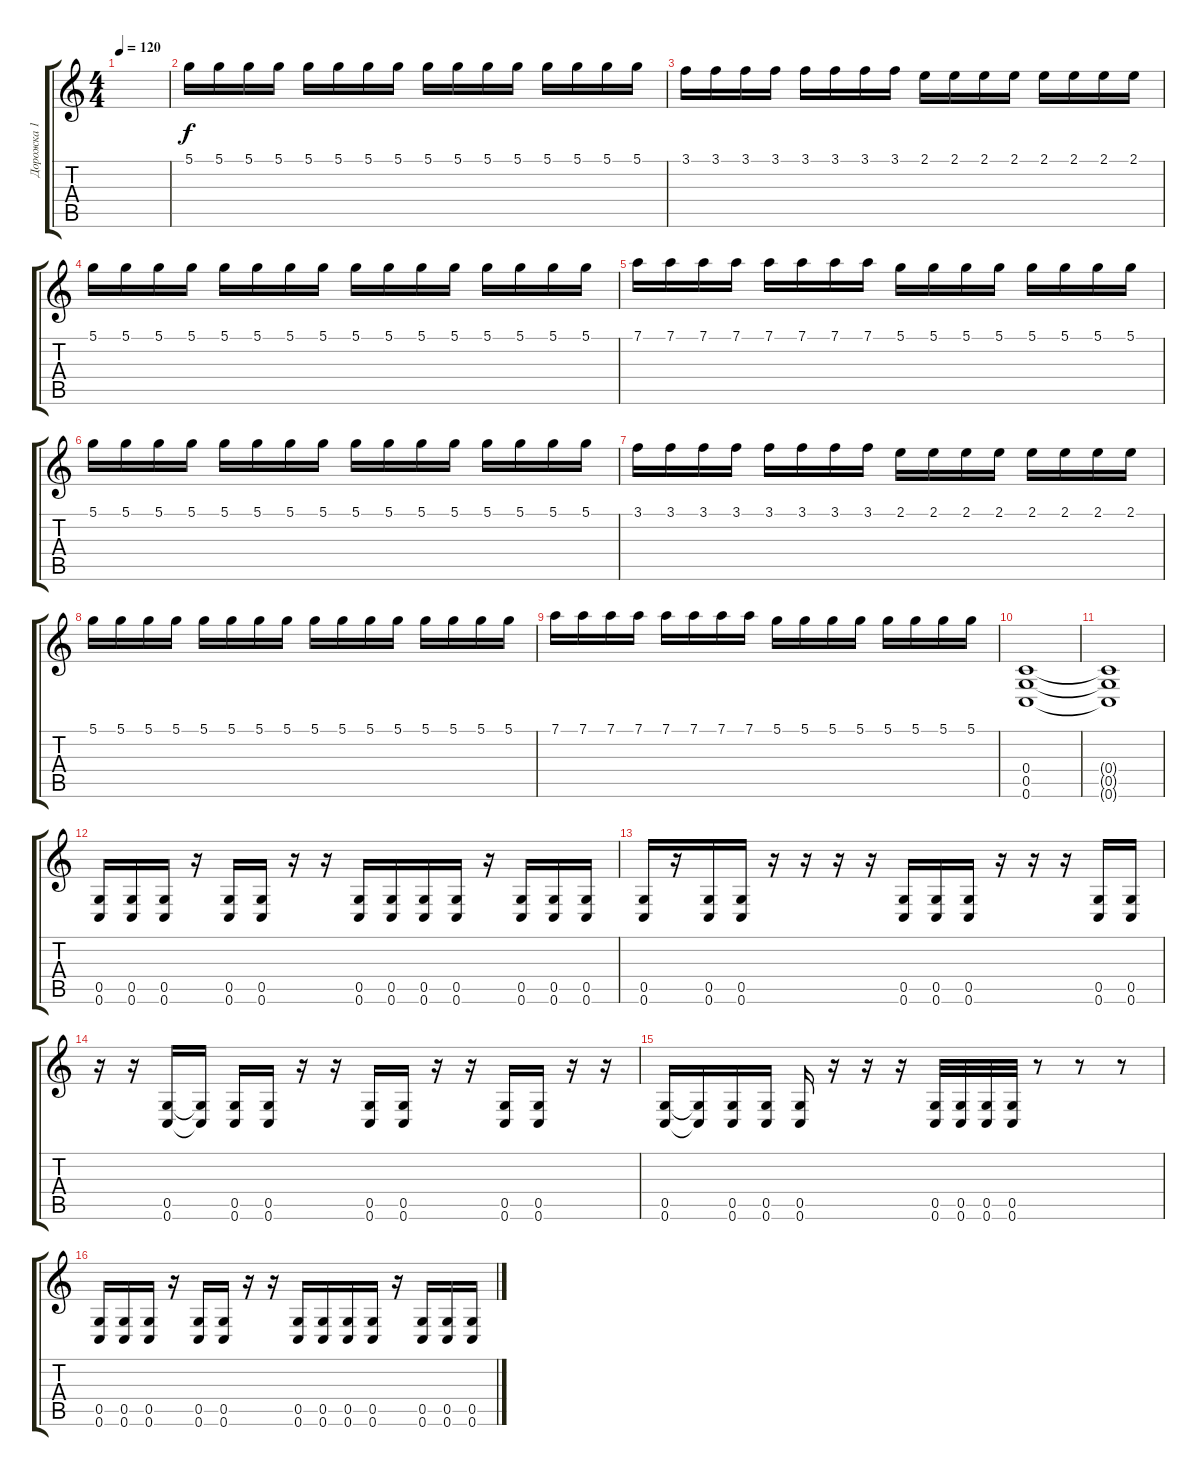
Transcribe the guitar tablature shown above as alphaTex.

\track ("Дорожка 1" "Дорожка 1") {instrument distortionguitar}
\staff {score tabs}
\tuning (D4 A3 F3 C3 G2 C2) {hide}
\ts (4 4)
\tempo 120
\clef g2
\ks c
|
5.1.16 5.1.16 5.1.16 5.1.16 5.1.16 5.1.16 5.1.16 5.1.16 5.1.16 5.1.16 5.1.16 5.1.16 5.1.16 5.1.16 5.1.16 5.1.16 |
3.1.16 3.1.16 3.1.16 3.1.16 3.1.16 3.1.16 3.1.16 3.1.16 2.1.16 2.1.16 2.1.16 2.1.16 2.1.16 2.1.16 2.1.16 2.1.16 |
5.1.16 5.1.16 5.1.16 5.1.16 5.1.16 5.1.16 5.1.16 5.1.16 5.1.16 5.1.16 5.1.16 5.1.16 5.1.16 5.1.16 5.1.16 5.1.16 |
7.1.16 7.1.16 7.1.16 7.1.16 7.1.16 7.1.16 7.1.16 7.1.16 5.1.16 5.1.16 5.1.16 5.1.16 5.1.16 5.1.16 5.1.16 5.1.16 |
5.1.16 5.1.16 5.1.16 5.1.16 5.1.16 5.1.16 5.1.16 5.1.16 5.1.16 5.1.16 5.1.16 5.1.16 5.1.16 5.1.16 5.1.16 5.1.16 |
3.1.16 3.1.16 3.1.16 3.1.16 3.1.16 3.1.16 3.1.16 3.1.16 2.1.16 2.1.16 2.1.16 2.1.16 2.1.16 2.1.16 2.1.16 2.1.16 |
5.1.16 5.1.16 5.1.16 5.1.16 5.1.16 5.1.16 5.1.16 5.1.16 5.1.16 5.1.16 5.1.16 5.1.16 5.1.16 5.1.16 5.1.16 5.1.16 |
7.1.16 7.1.16 7.1.16 7.1.16 7.1.16 7.1.16 7.1.16 7.1.16 5.1.16 5.1.16 5.1.16 5.1.16 5.1.16 5.1.16 5.1.16 5.1.16 |
(0.4 0.5 0.6).1 |
(0.4{t} 0.5{t} 0.6{t}).1 |
(0.5 0.6).16 (0.5 0.6).16 (0.5 0.6).16 r.16 (0.5 0.6).16 (0.5 0.6).16 r.16 r.16 (0.5 0.6).16 (0.5 0.6).16 (0.5 0.6).16 (0.5 0.6).16 r.16 (0.5 0.6).16 (0.5 0.6).16 (0.5 0.6).16 |
(0.5 0.6).16 r.16 (0.5 0.6).16 (0.5 0.6).16 r.16 r.16 r.16 r.16 (0.5 0.6).16 (0.5 0.6).16 (0.5 0.6).16 r.16 r.16 r.16 (0.5 0.6).16 (0.5 0.6).16 |
r.16 r.16 (0.5 0.6).16 (0.5{t} 0.6{t}).16 (0.5 0.6).16 (0.5 0.6).16 r.16 r.16 (0.5 0.6).16 (0.5 0.6).16 r.16 r.16 (0.5 0.6).16 (0.5 0.6).16 r.16 r.16 |
(0.5 0.6).16 (0.5{t} 0.6{t}).16 (0.5 0.6).16 (0.5 0.6).16 (0.5 0.6).16 r.16 r.16 r.16 (0.5 0.6).32 (0.5 0.6).32 (0.5 0.6).32 (0.5 0.6).32 r.8 r.8 r.8 |
(0.5 0.6).16 (0.5 0.6).16 (0.5 0.6).16 r.16 (0.5 0.6).16 (0.5 0.6).16 r.16 r.16 (0.5 0.6).16 (0.5 0.6).16 (0.5 0.6).16 (0.5 0.6).16 r.16 (0.5 0.6).16 (0.5 0.6).16 (0.5 0.6).16
